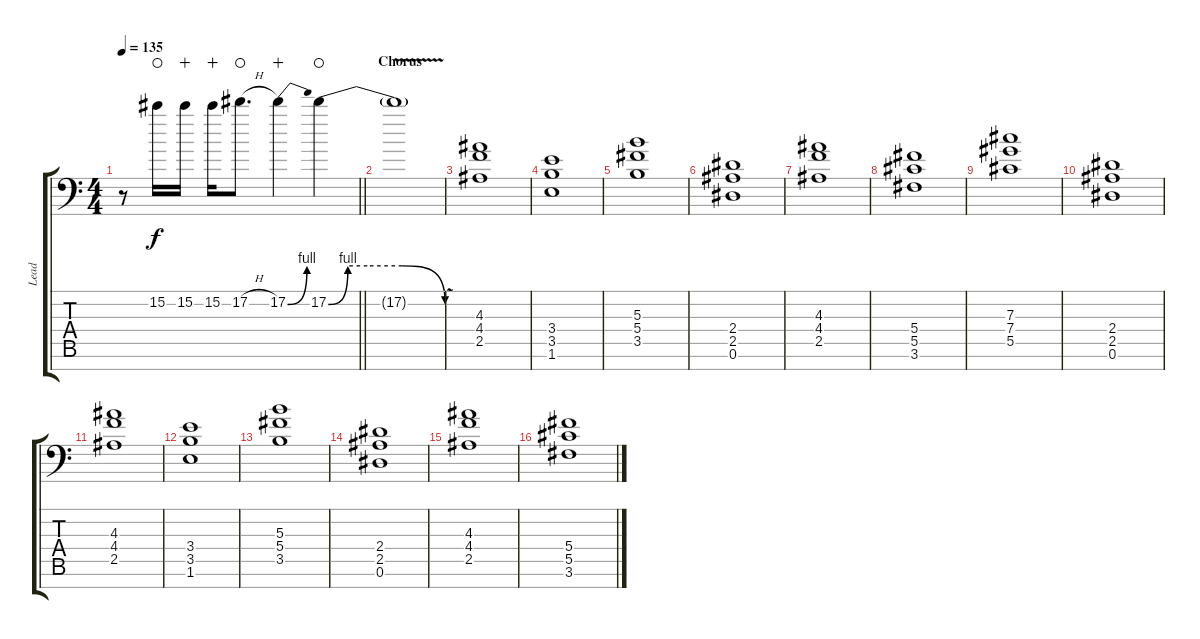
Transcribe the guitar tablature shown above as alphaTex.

\track ("Lead" "Lead") {instrument distortionguitar}
\staff {score tabs}
\tuning (Eb4 Bb3 Gb3 Db3 Ab2 Eb2 Bb1) {hide}
\ts (4 4)
\tempo 135
\clef f4
\barLineRight lightlight
\ks c
r.8{dy f} 15.2.16{waho} 15.2.16{wahc} 15.2.16{wahc} 17.2{h}.8{d waho} 17.2{be (bend 0 0 60 4)}.4{wahc} 17.2{be (custom 0 0 10 4 20 4 38 4 60 0)}.4{waho} |
\section ("" "Chorus")
17.2{v t}.1 |
(4.3 4.4 2.5).1 |
(3.4 3.5 1.6).1 |
(5.3 5.4 3.5).1 |
(2.4 2.5 0.6).1 |
(4.3 4.4 2.5).1 |
(5.4 5.5 3.6).1 |
(7.3 7.4 5.5).1 |
(2.4 2.5 0.6).1 |
(4.3 4.4 2.5).1 |
(3.4 3.5 1.6).1 |
(5.3 5.4 3.5).1 |
(2.4 2.5 0.6).1 |
(4.3 4.4 2.5).1 |
(5.4 5.5 3.6).1
